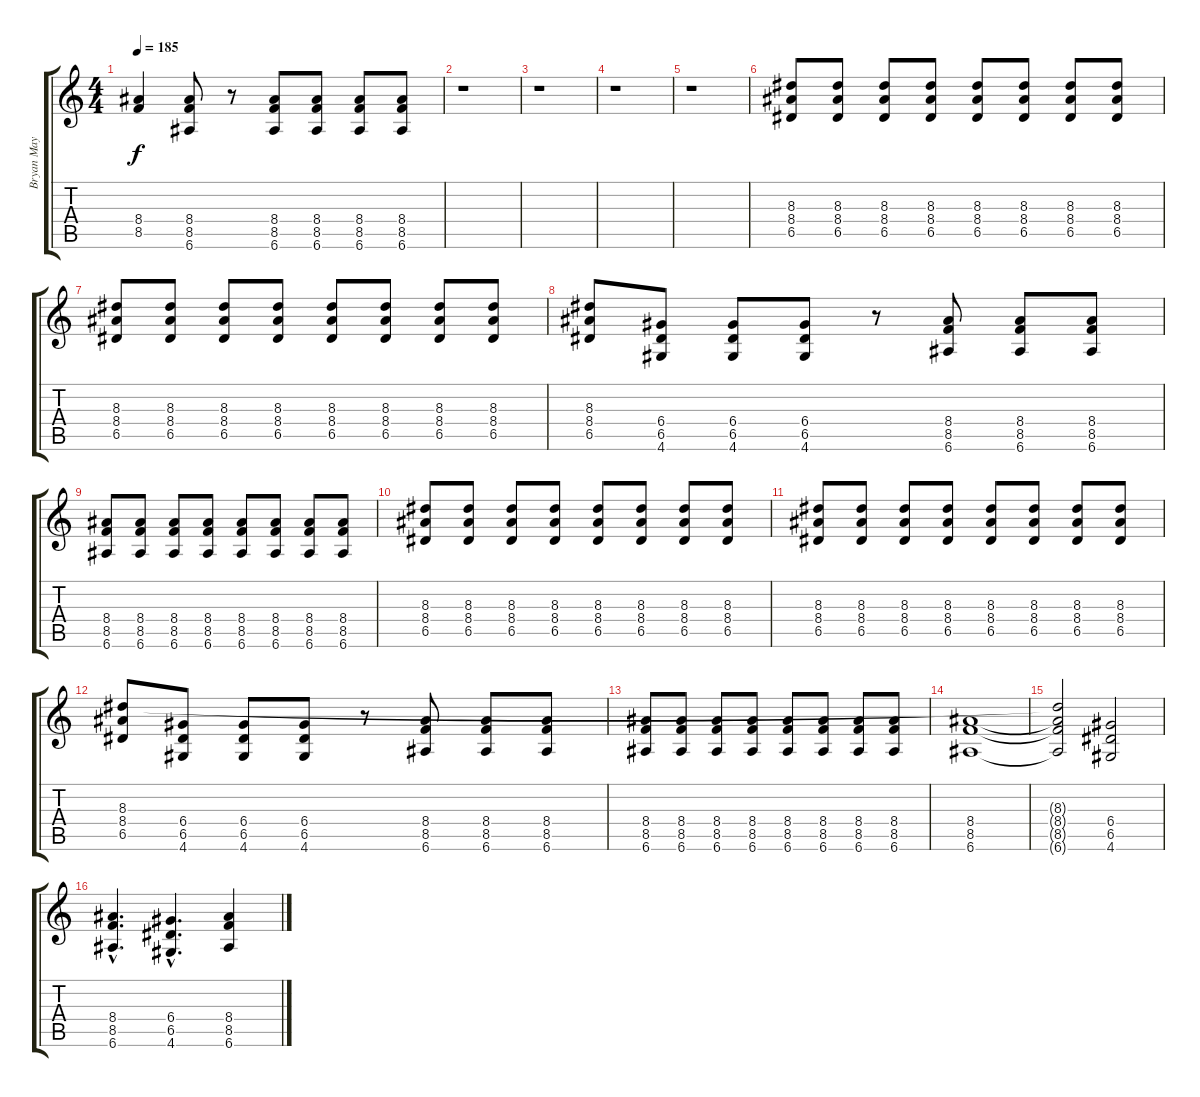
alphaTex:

\track ("Bryan May" "Bryan May") {instrument distortionguitar}
\staff {score tabs}
\tuning (E4 B3 G3 D3 A2 E2) {hide}
\ts (4 4)
\tempo 185
\clef g2
\ks c
(8.4{t} 8.5{t}).4{dy f} (8.4 8.5 6.6).8 r.8 (8.4 8.5 6.6).8 (8.4 8.5 6.6).8 (8.4 8.5 6.6).8 (8.4 8.5 6.6).8 |
r.1 |
r.1 |
r.1 |
r.1 |
(8.3 8.4 6.5).8 (8.3 8.4 6.5).8 (8.3 8.4 6.5).8 (8.3 8.4 6.5).8 (8.3 8.4 6.5).8 (8.3 8.4 6.5).8 (8.3 8.4 6.5).8 (8.3 8.4 6.5).8 |
(8.3 8.4 6.5).8 (8.3 8.4 6.5).8 (8.3 8.4 6.5).8 (8.3 8.4 6.5).8 (8.3 8.4 6.5).8 (8.3 8.4 6.5).8 (8.3 8.4 6.5).8 (8.3 8.4 6.5).8 |
(8.3 8.4 6.5).8 (6.4 6.5 4.6).8 (6.4 6.5 4.6).8 (6.4 6.5 4.6).8 r.8 (8.4 8.5 6.6).8 (8.4 8.5 6.6).8 (8.4 8.5 6.6).8 |
(8.4 8.5 6.6).8 (8.4 8.5 6.6).8 (8.4 8.5 6.6).8 (8.4 8.5 6.6).8 (8.4 8.5 6.6).8 (8.4 8.5 6.6).8 (8.4 8.5 6.6).8 (8.4 8.5 6.6).8 |
(8.3 8.4 6.5).8 (8.3 8.4 6.5).8 (8.3 8.4 6.5).8 (8.3 8.4 6.5).8 (8.3 8.4 6.5).8 (8.3 8.4 6.5).8 (8.3 8.4 6.5).8 (8.3 8.4 6.5).8 |
(8.3 8.4 6.5).8 (8.3 8.4 6.5).8 (8.3 8.4 6.5).8 (8.3 8.4 6.5).8 (8.3 8.4 6.5).8 (8.3 8.4 6.5).8 (8.3 8.4 6.5).8 (8.3 8.4 6.5).8 |
(8.3 8.4 6.5).8 (6.4 6.5 4.6).8 (6.4 6.5 4.6).8 (6.4 6.5 4.6).8 r.8 (8.4 8.5 6.6).8 (8.4 8.5 6.6).8 (8.4 8.5 6.6).8 |
(8.4 8.5 6.6).8 (8.4 8.5 6.6).8 (8.4 8.5 6.6).8 (8.4 8.5 6.6).8 (8.4 8.5 6.6).8 (8.4 8.5 6.6).8 (8.4 8.5 6.6).8 (8.4 8.5 6.6).8 |
(8.4 8.5 6.6).1 |
(8.3{t} 8.4{t} 8.5{t} 6.6{t}).2 (6.4 6.5 4.6).2 |
(8.4{hac} 8.5{hac} 6.6{hac}).4{d} (6.4{hac} 6.5{hac} 4.6{hac}).4{d} (8.4 8.5 6.6).4
